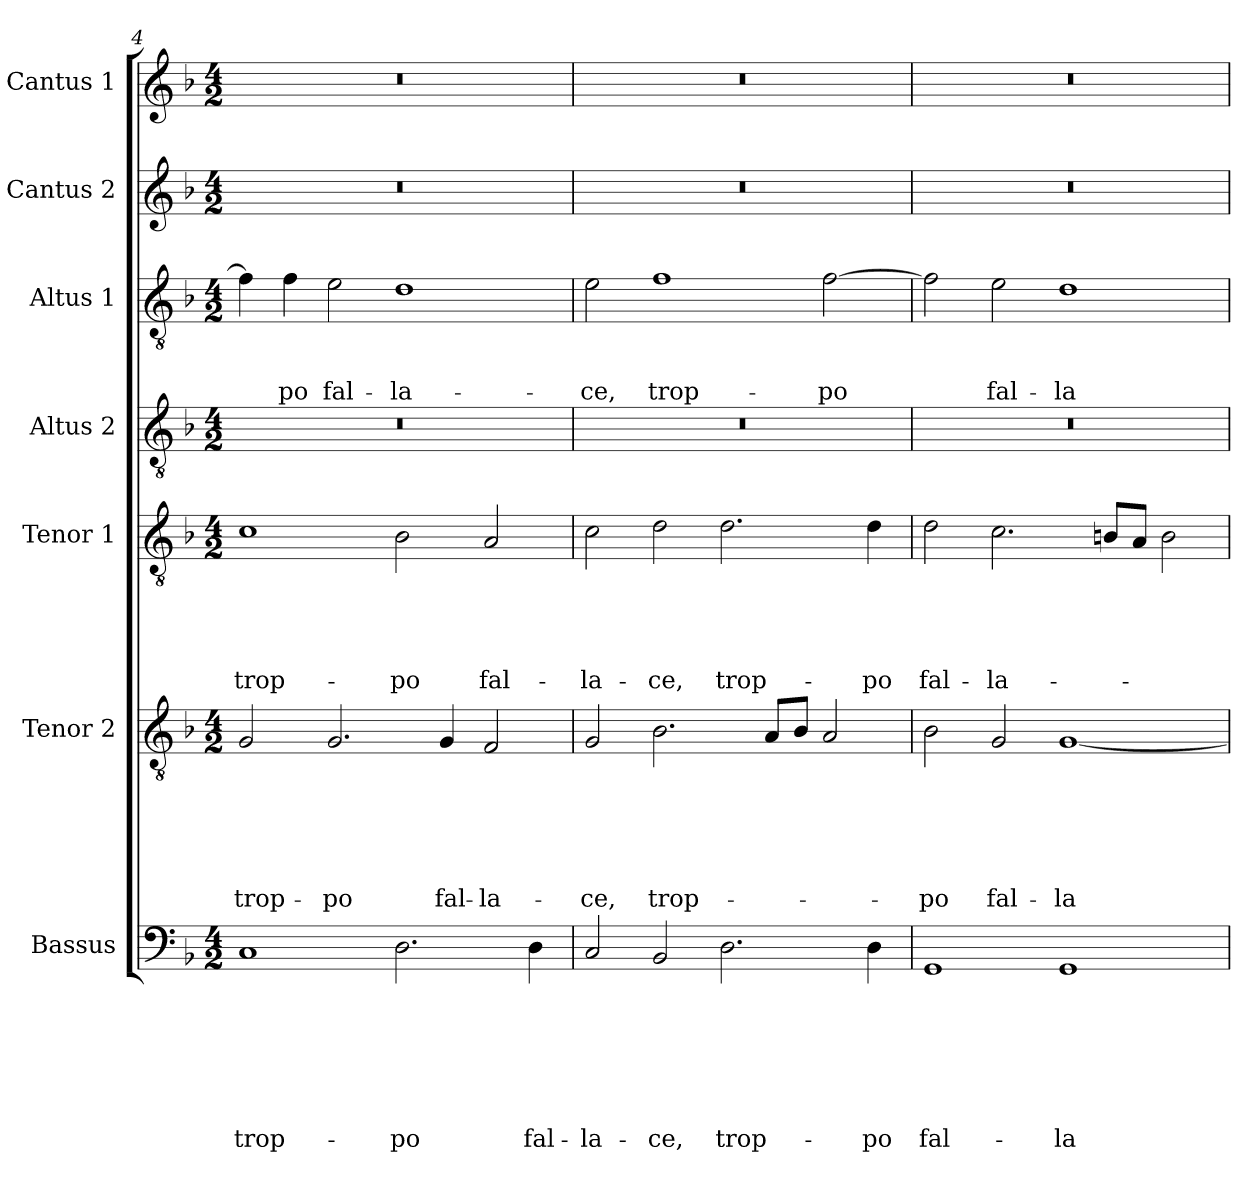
**kern	**text	**text	**text	**text	**text	**text	**text	**kern	**text	**text	**text	**text	**text	**text	**kern	**text	**text	**text	**text	**text	**kern	**kern	**text	**text	**text	**kern	**kern
*part7	*part7	*part7	*part7	*part7	*part7	*part7	*part7	*part6	*part6	*part6	*part6	*part6	*part6	*part6	*part5	*part5	*part5	*part5	*part5	*part5	*part4	*part3	*part3	*part3	*part3	*part2	*part1
*staff7	*staff7	*staff7	*staff7	*staff7	*staff7	*staff7	*staff7	*staff6	*staff6	*staff6	*staff6	*staff6	*staff6	*staff6	*staff5	*staff5	*staff5	*staff5	*staff5	*staff5	*staff4	*staff3	*staff3	*staff3	*staff3	*staff2	*staff1
*I"Bassus	*	*	*	*	*	*	*	*I"Tenor 2	*	*	*	*	*	*	*I"Tenor 1	*	*	*	*	*	*I"Altus 2	*I"Altus 1	*	*	*	*I"Cantus 2	*I"Cantus 1
*clefF4	*	*	*	*	*	*	*	*clefGv2	*	*	*	*	*	*	*clefGv2	*	*	*	*	*	*clefGv2	*clefGv2	*	*	*	*clefG2	*clefG2
*k[b-]	*	*	*	*	*	*	*	*k[b-]	*	*	*	*	*	*	*k[b-]	*	*	*	*	*	*k[b-]	*k[b-]	*	*	*	*k[b-]	*k[b-]
*d:	*	*	*	*	*	*	*	*d:	*	*	*	*	*	*	*d:	*	*	*	*	*	*d:	*d:	*	*	*	*d:	*d:
*M4/2	*	*	*	*	*	*	*	*M4/2	*	*	*	*	*	*	*M4/2	*	*	*	*	*	*M4/2	*M4/2	*	*	*	*M4/2	*M4/2
=4	=4	=4	=4	=4	=4	=4	=4	=4	=4	=4	=4	=4	=4	=4	=4	=4	=4	=4	=4	=4	=4	=4	=4	=4	=4	=4	=4
!	!	!	!	!	!	!	!LO:LY:b	!	!	!	!	!	!	!LO:LY:b	!	!	!	!	!	!LO:LY:b	!	!	!	!	!	!	!
1C	.	.	.	.	.	.	trop-	2G/	.	.	.	.	.	trop-	1c	.	.	.	.	trop-	0r	4f\]	.	.	.	0r	0r
!	!	!	!	!	!	!	!	!	!	!	!	!	!	!	!	!	!	!	!	!	!	!	!	!	!LO:LY:b	!	!
.	.	.	.	.	.	.	.	.	.	.	.	.	.	.	.	.	.	.	.	.	.	4f\	.	.	-po	.	.
!	!	!	!	!	!	!	!	!	!	!	!	!	!	!LO:LY:b	!	!	!	!	!	!	!	!	!	!	!LO:LY:b	!	!
.	.	.	.	.	.	.	.	2.G/	.	.	.	.	.	-po	.	.	.	.	.	.	.	2e\	.	.	fal-	.	.
!	!	!	!	!	!	!	!LO:LY:b	!	!	!	!	!	!	!	!	!	!	!	!	!LO:LY:b	!	!	!	!	!LO:LY:b	!	!
2.D\	.	.	.	.	.	.	-po	.	.	.	.	.	.	.	2B-\	.	.	.	.	-po	.	1d	.	.	-la-	.	.
!	!	!	!	!	!	!	!	!	!	!	!	!	!	!LO:LY:b	!	!	!	!	!	!	!	!	!	!	!	!	!
.	.	.	.	.	.	.	.	4G/	.	.	.	.	.	fal-	.	.	.	.	.	.	.	.	.	.	.	.	.
!	!	!	!	!	!	!	!	!	!	!	!	!	!	!LO:LY:b	!	!	!	!	!	!LO:LY:b	!	!	!	!	!	!	!
.	.	.	.	.	.	.	.	2F/	.	.	.	.	.	-la-	2A/	.	.	.	.	fal-	.	.	.	.	.	.	.
!	!	!	!	!	!	!	!LO:LY:b	!	!	!	!	!	!	!	!	!	!	!	!	!	!	!	!	!	!	!	!
4D\	.	.	.	.	.	.	fal-	.	.	.	.	.	.	.	.	.	.	.	.	.	.	.	.	.	.	.	.
=5	=5	=5	=5	=5	=5	=5	=5	=5	=5	=5	=5	=5	=5	=5	=5	=5	=5	=5	=5	=5	=5	=5	=5	=5	=5	=5	=5
!	!	!	!	!	!	!	!LO:LY:b	!	!	!	!	!	!	!LO:LY:b	!	!	!	!	!	!LO:LY:b	!	!	!	!	!LO:LY:b	!	!
2C/	.	.	.	.	.	.	-la-	2G/	.	.	.	.	.	-ce,	2c\	.	.	.	.	-la-	0r	2e\	.	.	-ce,	0r	0r
!	!	!	!	!	!	!	!LO:LY:b	!	!	!	!	!	!	!LO:LY:b	!	!	!	!	!	!LO:LY:b	!	!	!	!	!LO:LY:b	!	!
2BB-/	.	.	.	.	.	.	-ce,	2.B-\	.	.	.	.	.	trop-	2d\	.	.	.	.	-ce,	.	1f	.	.	trop-	.	.
!	!	!	!	!	!	!	!LO:LY:b	!	!	!	!	!	!	!	!	!	!	!	!	!LO:LY:b	!	!	!	!	!	!	!
2.D\	.	.	.	.	.	.	trop-	.	.	.	.	.	.	.	2.d\	.	.	.	.	trop-	.	.	.	.	.	.	.
.	.	.	.	.	.	.	.	8A/L	.	.	.	.	.	.	.	.	.	.	.	.	.	.	.	.	.	.	.
.	.	.	.	.	.	.	.	8B-/J	.	.	.	.	.	.	.	.	.	.	.	.	.	.	.	.	.	.	.
!	!	!	!	!	!	!	!	!	!	!	!	!	!	!	!	!	!	!	!	!	!	!	!	!	!LO:LY:b	!	!
.	.	.	.	.	.	.	.	2A/	.	.	.	.	.	.	.	.	.	.	.	.	.	[2f\	.	.	-po	.	.
!	!	!	!	!	!	!	!LO:LY:b	!	!	!	!	!	!	!	!	!	!	!	!	!LO:LY:b	!	!	!	!	!	!	!
4D\	.	.	.	.	.	.	-po	.	.	.	.	.	.	.	4d\	.	.	.	.	-po	.	.	.	.	.	.	.
!!LO:LB:g=z
=6	=6	=6	=6	=6	=6	=6	=6	=6	=6	=6	=6	=6	=6	=6	=6	=6	=6	=6	=6	=6	=6	=6	=6	=6	=6	=6	=6
!	!	!	!	!	!	!	!LO:LY:b	!	!	!	!	!	!	!LO:LY:b	!	!	!	!	!	!LO:LY:b	!	!	!	!	!	!	!
1GG	.	.	.	.	.	.	fal-	2B-\	.	.	.	.	.	-po	2d\	.	.	.	.	fal-	0r	2f\]	.	.	.	0r	0r
!	!	!	!	!	!	!	!	!	!	!	!	!	!	!LO:LY:b	!	!	!	!	!	!LO:LY:b	!	!	!	!	!LO:LY:b	!	!
.	.	.	.	.	.	.	.	2G/	.	.	.	.	.	fal-	2.c\	.	.	.	.	-la-	.	2e\	.	.	fal-	.	.
!	!	!	!	!	!	!	!LO:LY:b	!	!	!	!	!	!	!LO:LY:b	!	!	!	!	!	!	!	!	!	!	!LO:LY:b	!	!
1GG	.	.	.	.	.	.	-la-	[1G	.	.	.	.	.	-la-	.	.	.	.	.	.	.	1d	.	.	-la-	.	.
.	.	.	.	.	.	.	.	.	.	.	.	.	.	.	8Bn/L	.	.	.	.	.	.	.	.	.	.	.	.
.	.	.	.	.	.	.	.	.	.	.	.	.	.	.	8A/J	.	.	.	.	.	.	.	.	.	.	.	.
.	.	.	.	.	.	.	.	.	.	.	.	.	.	.	2B\	.	.	.	.	.	.	.	.	.	.	.	.
=	=	=	=	=	=	=	=	=	=	=	=	=	=	=	=	=	=	=	=	=	=	=	=	=	=	=	=
*-	*-	*-	*-	*-	*-	*-	*-	*-	*-	*-	*-	*-	*-	*-	*-	*-	*-	*-	*-	*-	*-	*-	*-	*-	*-	*-	*-
